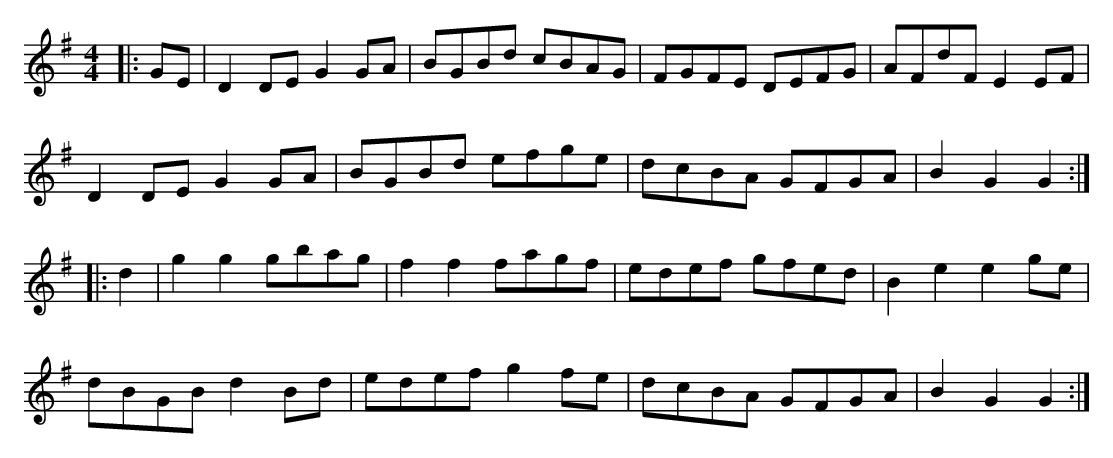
X:1
M:4/4
K:G
|:GE|D2 DE G2 GA|BGBd cBAG|FGFE DEFG|AFdF E2 EF|
D2 DE G2 GA|BGBd efge|dcBA GFGA|B2 G2 G2:|
|:d2|g2 g2 gbag|f2 f2 fagf|edef gfed|B2 e2 e2 ge|
dBGB d2 Bd|edef g2 fe|dcBA GFGA|B2 G2 G2:|
